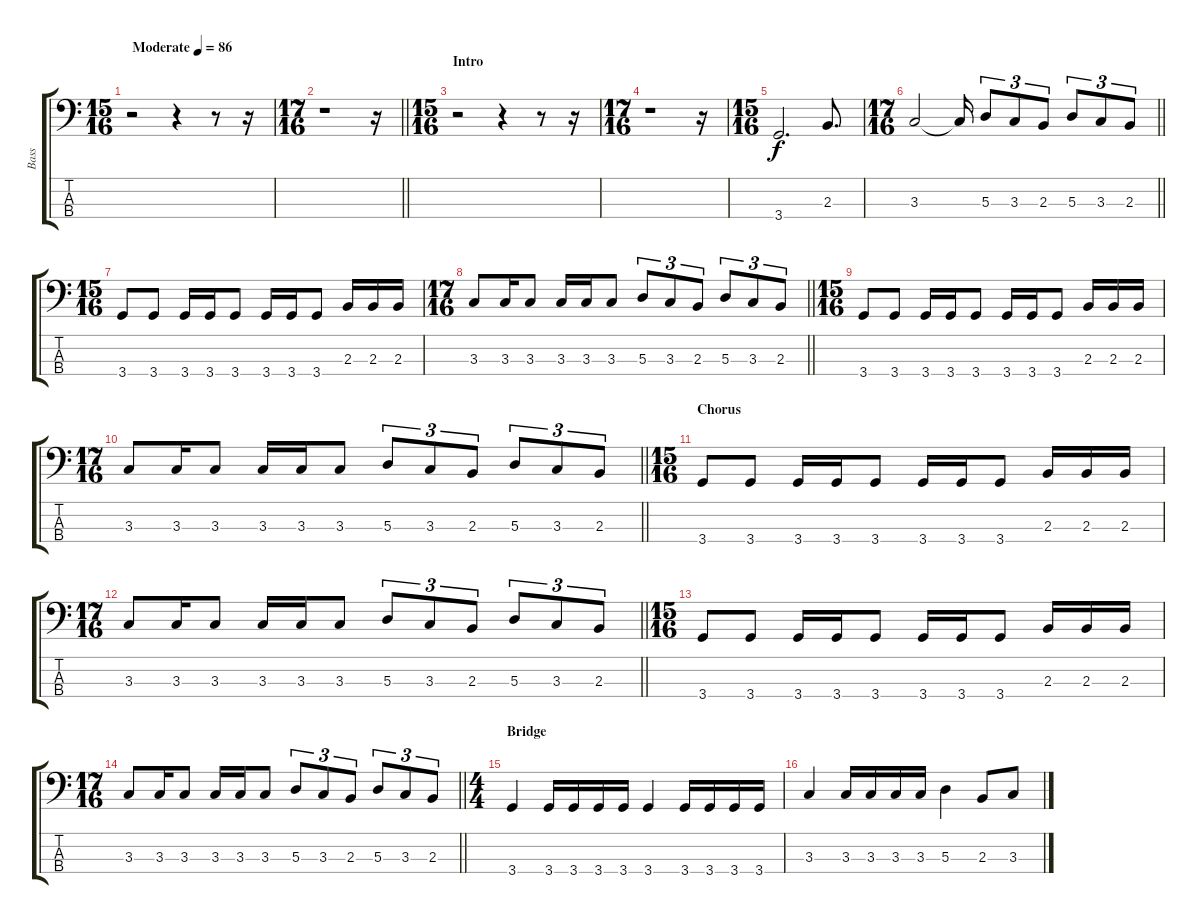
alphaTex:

\track ("Bass" "Bass") {instrument electricbassfinger}
\staff {score tabs}
\tuning (G2 D2 A1 E1) {hide}
\ts (15 16)
\tempo (86 "Moderate")
\clef f4
\ks c
r.2{dy f instrument electricbassfinger} r.4 r.8 r.16 |
\ts (17 16)
\barLineRight lightlight
r.1 r.16 |
\ts (15 16)
\section ("" "Intro")
r.2 r.4 r.8 r.16 |
\ts (17 16)
r.1 r.16 |
\ts (15 16)
3.4.2{d} 2.3.8{d} |
\ts (17 16)
\barLineRight lightlight
3.3.2 3.3{t}.16 5.3.8{tu (3 2)} 3.3.8{tu (3 2)} 2.3.8{tu (3 2)} 5.3.8{tu (3 2)} 3.3.8{tu (3 2)} 2.3.8{tu (3 2)} |
\ts (15 16)
\section ("" "")
3.4.8 3.4.8 3.4.16 3.4.16 3.4.8 3.4.16 3.4.16 3.4.8 2.3.16 2.3.16 2.3.16 |
\ts (17 16)
\barLineRight lightlight
3.3.8 3.3.16 3.3.8 3.3.16 3.3.16 3.3.8 5.3.8{tu (3 2)} 3.3.8{tu (3 2)} 2.3.8{tu (3 2)} 5.3.8{tu (3 2)} 3.3.8{tu (3 2)} 2.3.8{tu (3 2)} |
\ts (15 16)
3.4.8 3.4.8 3.4.16 3.4.16 3.4.8 3.4.16 3.4.16 3.4.8 2.3.16 2.3.16 2.3.16 |
\ts (17 16)
\barLineRight lightlight
3.3.8 3.3.16 3.3.8 3.3.16 3.3.16 3.3.8 5.3.8{tu (3 2)} 3.3.8{tu (3 2)} 2.3.8{tu (3 2)} 5.3.8{tu (3 2)} 3.3.8{tu (3 2)} 2.3.8{tu (3 2)} |
\ts (15 16)
\section ("" "Chorus")
3.4.8 3.4.8 3.4.16 3.4.16 3.4.8 3.4.16 3.4.16 3.4.8 2.3.16 2.3.16 2.3.16 |
\ts (17 16)
\barLineRight lightlight
3.3.8 3.3.16 3.3.8 3.3.16 3.3.16 3.3.8 5.3.8{tu (3 2)} 3.3.8{tu (3 2)} 2.3.8{tu (3 2)} 5.3.8{tu (3 2)} 3.3.8{tu (3 2)} 2.3.8{tu (3 2)} |
\ts (15 16)
3.4.8 3.4.8 3.4.16 3.4.16 3.4.8 3.4.16 3.4.16 3.4.8 2.3.16 2.3.16 2.3.16 |
\ts (17 16)
\barLineRight lightlight
3.3.8 3.3.16 3.3.8 3.3.16 3.3.16 3.3.8 5.3.8{tu (3 2)} 3.3.8{tu (3 2)} 2.3.8{tu (3 2)} 5.3.8{tu (3 2)} 3.3.8{tu (3 2)} 2.3.8{tu (3 2)} |
\ts (4 4)
\section ("" "Bridge")
3.4.4 3.4.16 3.4.16 3.4.16 3.4.16 3.4.4 3.4.16 3.4.16 3.4.16 3.4.16 |
3.3.4 3.3.16 3.3.16 3.3.16 3.3.16 5.3.4 2.3.8 3.3.8
